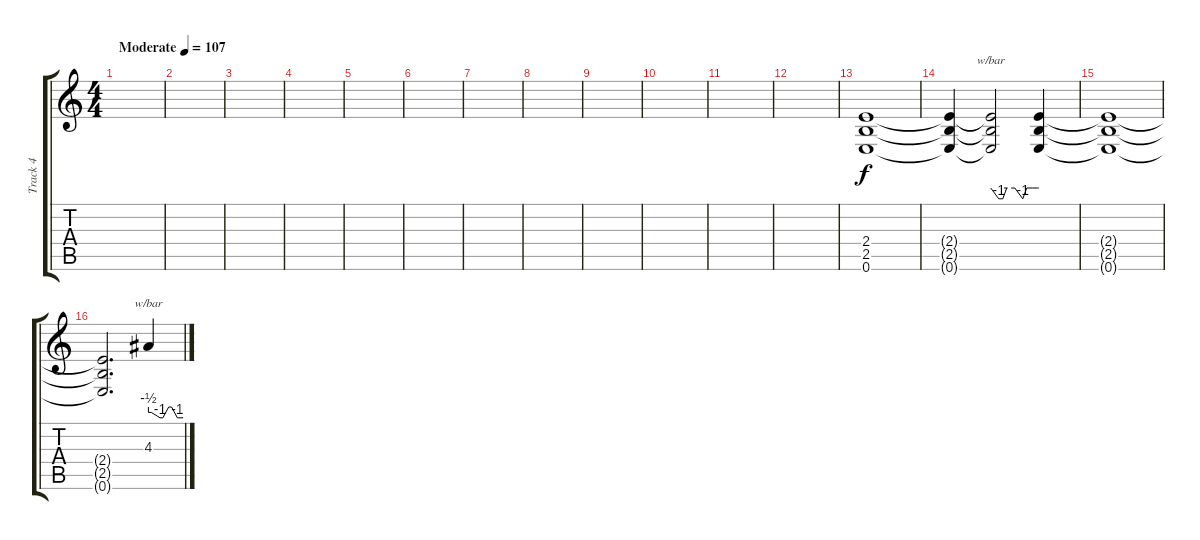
\track ("Track 4" "Track 4") {instrument overdrivenguitar}
\staff {score tabs}
\tuning (E4 B3 G3 D3 A2 E2) {hide}
\ts (4 4)
\tempo (107 "Moderate")
\clef g2
\ks c
|
|
|
|
|
|
|
|
|
|
|
|
(2.4 2.5 0.6).1 |
(2.4{t} 2.5{t} 0.6{t}).4 (2.4{t} 2.5{t} 0.6{t}).2{tbe (custom default 0 0 10 -4 15 -4 20 0 30 0 40 -4 45 0 52 0 60 0)} (2.4{t} 2.5{t} 0.6{t}).4 |
(2.4{t} 2.5{t} 0.6{t}).1 |
(2.4{t} 2.5{t} 0.6{t}).2{d} 4.3.4{tbe (custom default 0 -2 5 -2 20 -4 25 -4 35 0 40 0 50 -4 60 -4)}
